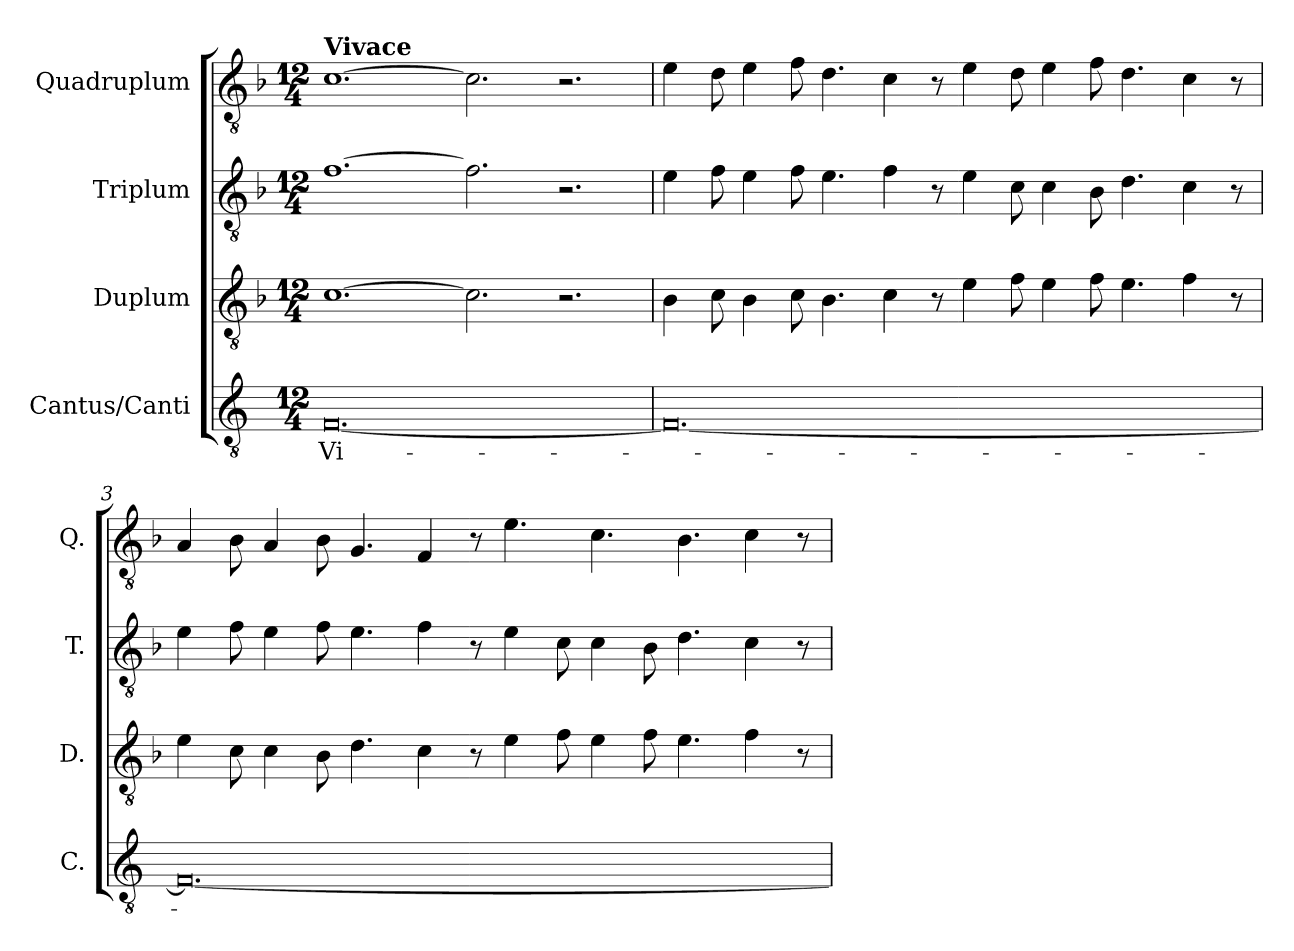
**kern	**text	**kern	**kern	**kern
*part4	*part4	*part3	*part2	*part1
*staff4	*staff4	*staff3	*staff2	*staff1
*I"Cantus/Canti	*	*I"Duplum	*I"Triplum	*I"Quadruplum
*I'C.	*	*I'D.	*I'T.	*I'Q.
*clefGv2	*	*clefGv2	*clefGv2	*clefGv2
*k[]	*	*k[b-]	*k[b-]	*k[b-]
*M12/4	*	*M12/4	*M12/4	*M12/4
=1	=1	=1	=1	=1
!	!	!	!	!LO:TX:a:B:t=Vivace
[0.F	Vi-	[1.c	[1.f	[1.c
.	.	2.c\]	2.f\]	2.c\]
.	.	2.r	2.r	2.r
=2	=2	=2	=2	=2
0.F_	.	4B-\	4e\	4e\
.	.	8c\	8f\	8d\
.	.	4B-\	4e\	4e\
.	.	8c\	8f\	8f\
.	.	4.B-\	4.e\	4.d\
.	.	4c\	4f\	4c\
.	.	8r	8r	8r
.	.	4e\	4e\	4e\
.	.	8f\	8c\	8d\
.	.	4e\	4c\	4e\
.	.	8f\	8B-\	8f\
.	.	4.e\	4.d\	4.d\
.	.	4f\	4c\	4c\
.	.	8r	8r	8r
=3	=3	=3	=3	=3
0.F_	.	4e\	4e\	4A/
.	.	8c\	8f\	8B-\
.	.	4c\	4e\	4A/
.	.	8B-\	8f\	8B-\
.	.	4.d\	4.e\	4.G/
.	.	4c\	4f\	4F/
.	.	8r	8r	8r
.	.	4e\	4e\	4.e\
.	.	8f\	8c\	.
.	.	4e\	4c\	4.c\
.	.	8f\	8B-\	.
.	.	4.e\	4.d\	4.B-\
.	.	4f\	4c\	4c\
.	.	8r	8r	8r
=	=	=	=	=
*-	*-	*-	*-	*-
